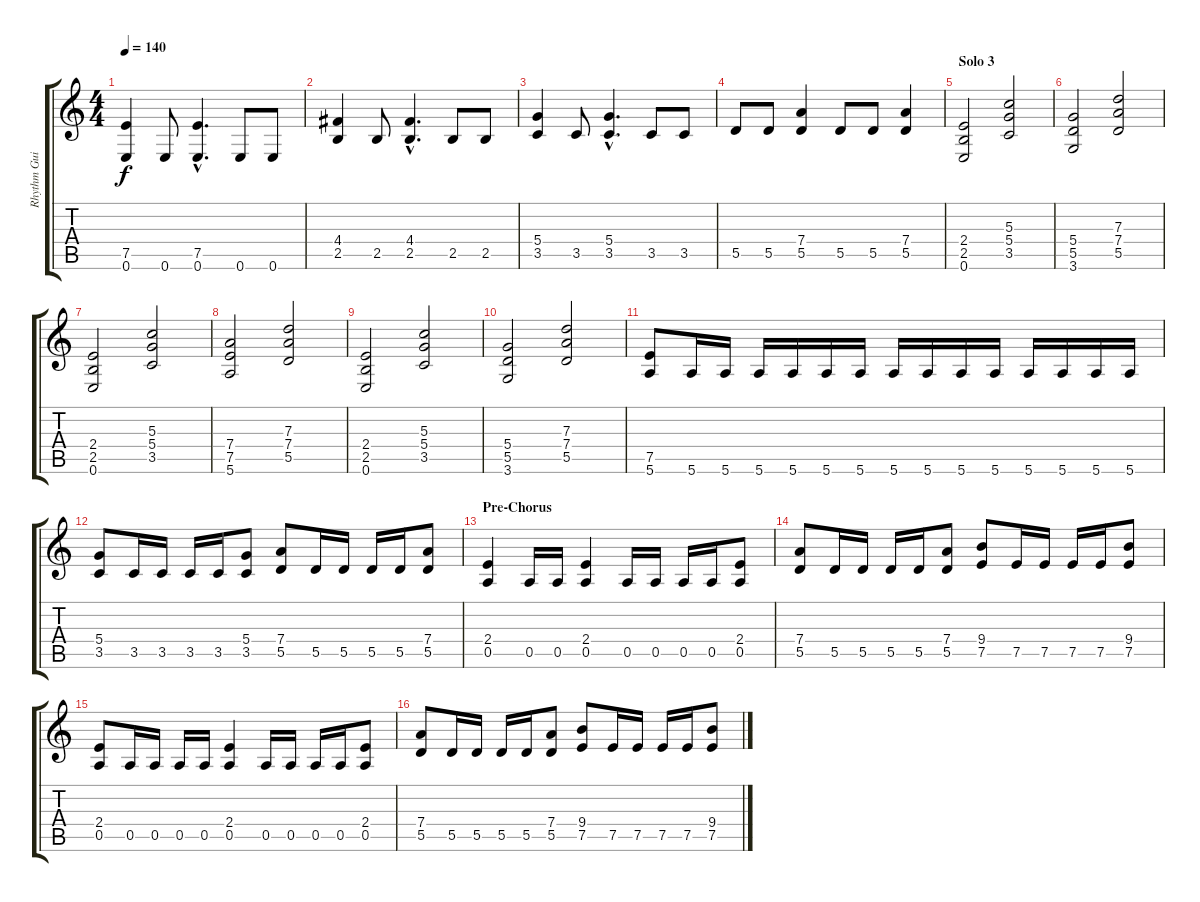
\track ("Rhythm Guitar 2" "Rhythm Gui") {instrument distortionguitar}
\staff {score tabs}
\tuning (E4 B3 G3 D3 A2 E2) {hide}
\ts (4 4)
\tempo 140
\clef g2
\ks c
(7.5 0.6).4{dy f} 0.6.8 (7.5{hac} 0.6{hac}).4{d} 0.6.8 0.6.8 |
(4.4 2.5).4 2.5.8 (4.4{hac} 2.5{hac}).4{d} 2.5.8 2.5.8 |
(5.4 3.5).4 3.5.8 (5.4{hac} 3.5{hac}).4{d} 3.5.8 3.5.8 |
5.5.8 5.5.8 (7.4 5.5).4 5.5.8 5.5.8 (7.4 5.5).4 |
\section ("" "Solo 3")
(2.4 2.5 0.6).2 (5.3 5.4 3.5).2 |
(5.4 5.5 3.6).2 (7.3 7.4 5.5).2 |
(2.4 2.5 0.6).2 (5.3 5.4 3.5).2 |
(7.4 7.5 5.6).2 (7.3 7.4 5.5).2 |
(2.4 2.5 0.6).2 (5.3 5.4 3.5).2 |
(5.4 5.5 3.6).2 (7.3 7.4 5.5).2 |
(7.5 5.6).8 5.6.16 5.6.16 5.6.16 5.6.16 5.6.16 5.6.16 5.6.16 5.6.16 5.6.16 5.6.16 5.6.16 5.6.16 5.6.16 5.6.16 |
(5.4 3.5).8 3.5.16 3.5.16 3.5.16 3.5.16 (5.4 3.5).8 (7.4 5.5).8 5.5.16 5.5.16 5.5.16 5.5.16 (7.4 5.5).8 |
\section ("" "Pre-Chorus")
(2.4 0.5).4 0.5.16 0.5.16 (2.4 0.5).4 0.5.16 0.5.16 0.5.16 0.5.16 (2.4 0.5).8 |
(7.4 5.5).8 5.5.16 5.5.16 5.5.16 5.5.16 (7.4 5.5).8 (9.4 7.5).8 7.5.16 7.5.16 7.5.16 7.5.16 (9.4 7.5).8 |
(2.4 0.5).8 0.5.16 0.5.16 0.5.16 0.5.16 (2.4 0.5).4 0.5.16 0.5.16 0.5.16 0.5.16 (2.4 0.5).8 |
(7.4 5.5).8 5.5.16 5.5.16 5.5.16 5.5.16 (7.4 5.5).8 (9.4 7.5).8 7.5.16 7.5.16 7.5.16 7.5.16 (9.4 7.5).8
